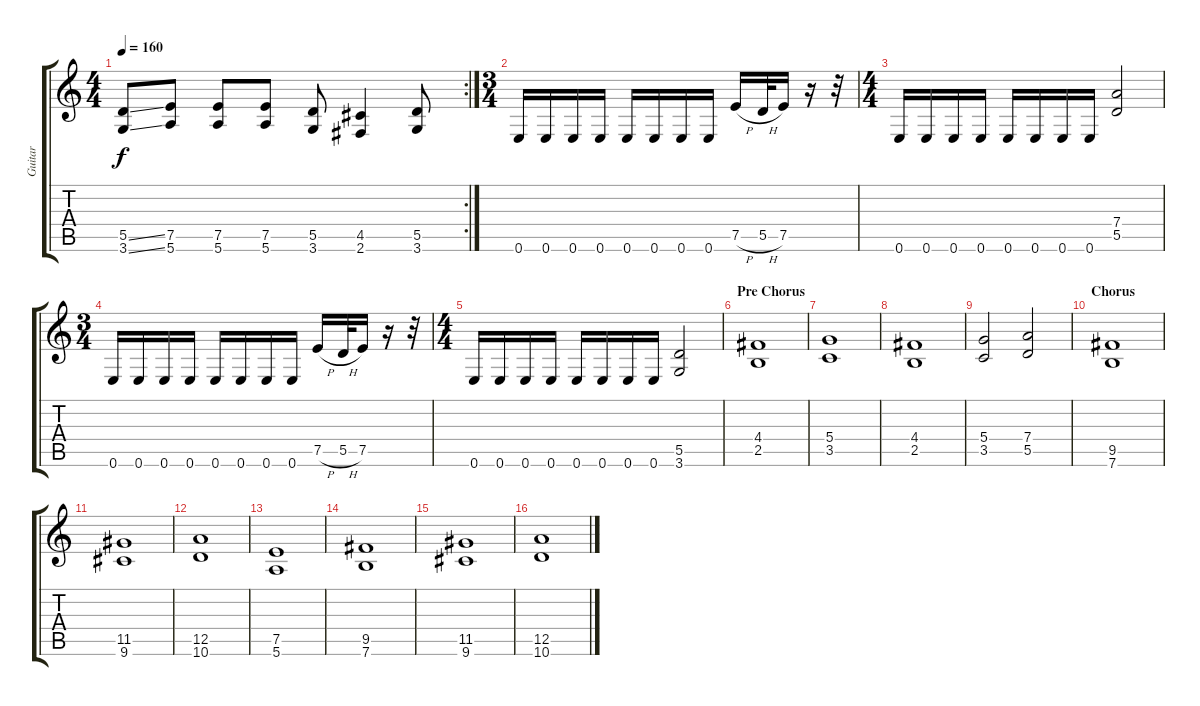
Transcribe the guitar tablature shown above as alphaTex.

\track ("Guitar" "Guitar") {instrument distortionguitar}
\staff {score tabs}
\tuning (E4 B3 G3 D3 A2 E2) {hide}
\rc 2
\ts (4 4)
\tempo 160
\clef g2
\ks c
(5.5{ss} 3.6{ss}).8{dy f} (7.5 5.6).8 (7.5 5.6).8 (7.5 5.6).8 (5.5 3.6).8 (4.5 2.6).4 (5.5 3.6).8 |
\ts (3 4)
0.6.16 0.6.16 0.6.16 0.6.16 0.6.16 0.6.16 0.6.16 0.6.16 7.5{h}.16 5.5{h}.32 7.5.16 r.16 r.32 |
\ts (4 4)
0.6.16 0.6.16 0.6.16 0.6.16 0.6.16 0.6.16 0.6.16 0.6.16 (7.4 5.5).2 |
\ts (3 4)
0.6.16 0.6.16 0.6.16 0.6.16 0.6.16 0.6.16 0.6.16 0.6.16 7.5{h}.16 5.5{h}.32 7.5.16 r.16 r.32 |
\ts (4 4)
0.6.16 0.6.16 0.6.16 0.6.16 0.6.16 0.6.16 0.6.16 0.6.16 (5.5 3.6).2 |
\section ("" "Pre Chorus")
(4.4 2.5).1 |
(5.4 3.5).1 |
(4.4 2.5).1 |
(5.4 3.5).2 (7.4 5.5).2 |
\section ("" "Chorus")
(9.5 7.6).1 |
(11.5 9.6).1 |
(12.5 10.6).1 |
(7.5 5.6).1 |
(9.5 7.6).1 |
(11.5 9.6).1 |
(12.5 10.6).1
